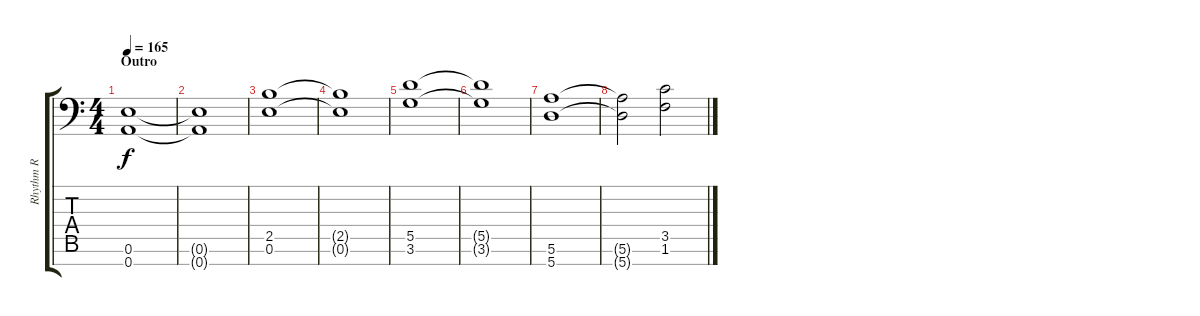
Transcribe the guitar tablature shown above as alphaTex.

\track ("Rhythm R" "Rhythm R") {instrument overdrivenguitar}
\staff {score tabs}
\tuning (E4 B3 G3 D3 A2 E2 A1) {hide}
\ts (4 4)
\section ("" "Outro")
\tempo 165
\clef f4
\ks c
(0.6 0.7).1{dy f} |
(0.6{t} 0.7{t}).1 |
(2.5 0.6).1 |
(2.5{t} 0.6{t}).1 |
(5.5 3.6).1 |
(5.5{t} 3.6{t}).1 |
(5.6 5.7).1 |
(5.6{t} 5.7{t}).2 (3.5 1.6).2
